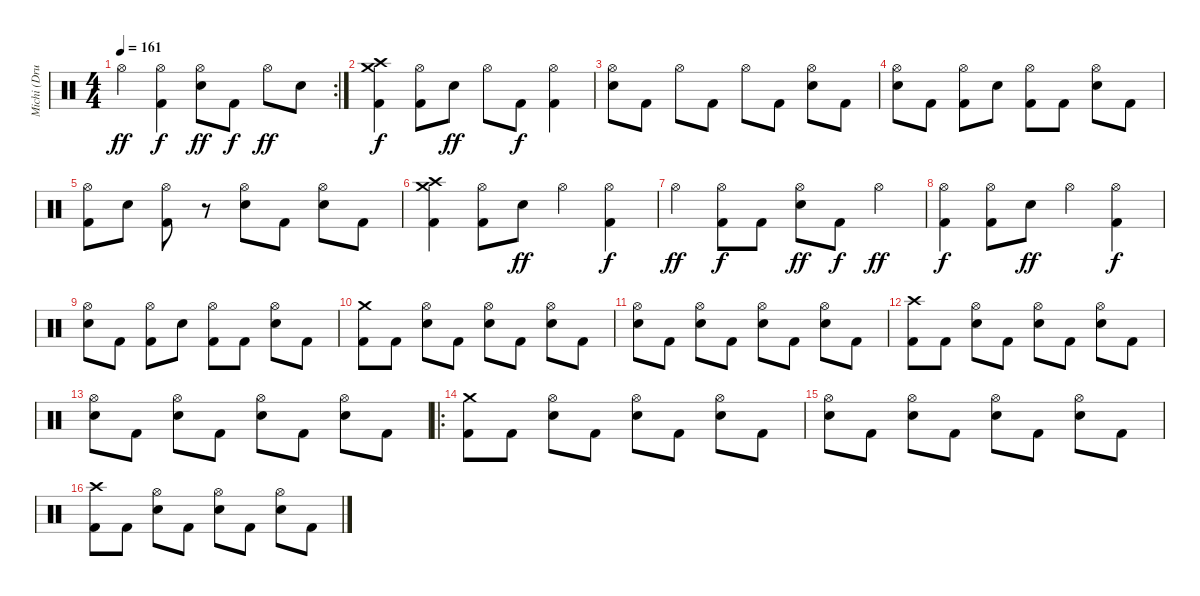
\track ("Michi (Drums)" "Michi (Dru") {instrument percussion}
\staff {score}
\articulation defaults
\rc 2
\ts (4 4)
\tempo 161
\clef neutral
\ks c "Hi-Hat (open)".4{dy ff}
("Hi-Hat (open)" "Kick (hit) 2").4{dy f} ("Hi-Hat (open)" "Electric Snare (hit)").8{dy ff} "Kick (hit) 2".8{dy f} "Hi-Hat (open)".8{dy ff} "Electric Snare (hit)".8 |
("Crash high (hit)" "Crash medium (hit)" "Kick (hit) 2").4{dy f} ("Hi-Hat (open)" "Kick (hit) 2").8 "Electric Snare (hit)".8{dy ff} "Hi-Hat (open)".8 "Kick (hit) 2".8{dy f} ("Hi-Hat (open)" "Kick (hit) 2").4 |
("Hi-Hat (open)" "Electric Snare (hit)").8 "Kick (hit) 2".8 "Hi-Hat (open)".8 "Kick (hit) 2".8 "Hi-Hat (open)".8 "Kick (hit) 2".8 ("Hi-Hat (open)" "Electric Snare (hit)").8 "Kick (hit) 2".8 |
("Hi-Hat (open)" "Electric Snare (hit)").8 "Kick (hit) 2".8 ("Hi-Hat (open)" "Kick (hit) 2").8 "Electric Snare (hit)".8 ("Hi-Hat (open)" "Kick (hit) 2").8 "Kick (hit) 2".8 ("Hi-Hat (open)" "Electric Snare (hit)").8 "Kick (hit) 2".8 |
("Hi-Hat (open)" "Kick (hit) 2").8 "Electric Snare (hit)".8 ("Hi-Hat (open)" "Kick (hit) 2").8 r.8 ("Hi-Hat (open)" "Electric Snare (hit)").8 "Kick (hit) 2".8 ("Hi-Hat (open)" "Electric Snare (hit)").8 "Kick (hit) 2".8 |
("Crash high (hit)" "Crash medium (hit)" "Kick (hit) 2").4 ("Hi-Hat (open)" "Kick (hit) 2").8 "Electric Snare (hit)".8{dy ff} "Hi-Hat (open)".4 ("Hi-Hat (open)" "Kick (hit) 2").4{dy f} |
"Hi-Hat (open)".4{dy ff} ("Hi-Hat (open)" "Kick (hit) 2").8{dy f} "Kick (hit) 2".8 ("Hi-Hat (open)" "Electric Snare (hit)").8{dy ff} "Kick (hit) 2".8{dy f} "Hi-Hat (open)".4{dy ff} |
("Hi-Hat (open)" "Kick (hit) 2").4{dy f} ("Hi-Hat (open)" "Kick (hit) 2").8 "Electric Snare (hit)".8{dy ff} "Hi-Hat (open)".4 ("Hi-Hat (open)" "Kick (hit) 2").4{dy f} |
("Hi-Hat (open)" "Electric Snare (hit)").8 "Kick (hit) 2".8 ("Hi-Hat (open)" "Kick (hit) 2").8 "Electric Snare (hit)".8 ("Hi-Hat (open)" "Kick (hit) 2").8 "Kick (hit) 2".8 ("Hi-Hat (open)" "Electric Snare (hit)").8 "Kick (hit) 2".8 |
("Crash medium (hit)" "Kick (hit) 2").8 "Kick (hit) 2".8 ("Hi-Hat (open)" "Electric Snare (hit)").8 "Kick (hit) 2".8 ("Hi-Hat (open)" "Electric Snare (hit)").8 "Kick (hit) 2".8 ("Hi-Hat (open)" "Electric Snare (hit)").8 "Kick (hit) 2".8 |
("Hi-Hat (open)" "Electric Snare (hit)").8 "Kick (hit) 2".8 ("Hi-Hat (open)" "Electric Snare (hit)").8 "Kick (hit) 2".8 ("Hi-Hat (open)" "Electric Snare (hit)").8 "Kick (hit) 2".8 ("Hi-Hat (open)" "Electric Snare (hit)").8 "Kick (hit) 2".8 |
("Crash high (hit)" "Kick (hit) 2").8 "Kick (hit) 2".8 ("Hi-Hat (open)" "Electric Snare (hit)").8 "Kick (hit) 2".8 ("Hi-Hat (open)" "Electric Snare (hit)").8 "Kick (hit) 2".8 ("Hi-Hat (open)" "Electric Snare (hit)").8 "Kick (hit) 2".8 |
("Hi-Hat (open)" "Electric Snare (hit)").8 "Kick (hit) 2".8 ("Hi-Hat (open)" "Electric Snare (hit)").8 "Kick (hit) 2".8 ("Hi-Hat (open)" "Electric Snare (hit)").8 "Kick (hit) 2".8 ("Hi-Hat (open)" "Electric Snare (hit)").8 "Kick (hit) 2".8 |
\ro
("Crash medium (hit)" "Kick (hit) 2").8 "Kick (hit) 2".8 ("Hi-Hat (open)" "Electric Snare (hit)").8 "Kick (hit) 2".8 ("Hi-Hat (open)" "Electric Snare (hit)").8 "Kick (hit) 2".8 ("Hi-Hat (open)" "Electric Snare (hit)").8 "Kick (hit) 2".8 |
("Hi-Hat (open)" "Electric Snare (hit)").8 "Kick (hit) 2".8 ("Hi-Hat (open)" "Electric Snare (hit)").8 "Kick (hit) 2".8 ("Hi-Hat (open)" "Electric Snare (hit)").8 "Kick (hit) 2".8 ("Hi-Hat (open)" "Electric Snare (hit)").8 "Kick (hit) 2".8 |
("Crash high (hit)" "Kick (hit) 2").8 "Kick (hit) 2".8 ("Hi-Hat (open)" "Electric Snare (hit)").8 "Kick (hit) 2".8 ("Hi-Hat (open)" "Electric Snare (hit)").8 "Kick (hit) 2".8 ("Hi-Hat (open)" "Electric Snare (hit)").8 "Kick (hit) 2".8
